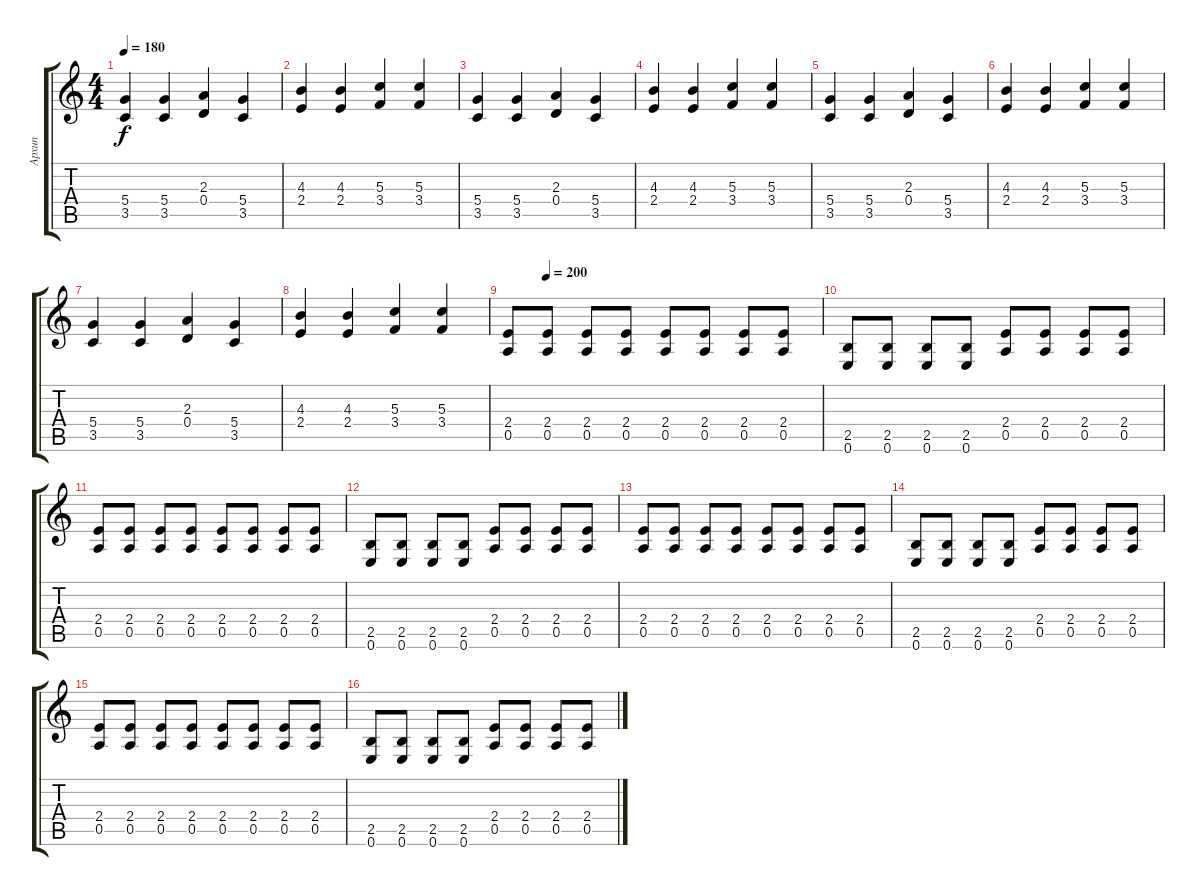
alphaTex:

\track ("Архип" "Архип") {instrument distortionguitar}
\staff {score tabs}
\tuning (E4 B3 G3 D3 A2 E2) {hide}
\ts (4 4)
\tempo 180
\clef g2
\ks c
(5.4 3.5).4{dy f instrument distortionguitar} (5.4 3.5).4 (2.3 0.4).4 (5.4 3.5).4 |
(4.3 2.4).4 (4.3 2.4).4 (5.3 3.4).4 (5.3 3.4).4 |
(5.4 3.5).4 (5.4 3.5).4 (2.3 0.4).4 (5.4 3.5).4 |
(4.3 2.4).4 (4.3 2.4).4 (5.3 3.4).4 (5.3 3.4).4 |
(5.4 3.5).4 (5.4 3.5).4 (2.3 0.4).4 (5.4 3.5).4 |
(4.3 2.4).4 (4.3 2.4).4 (5.3 3.4).4 (5.3 3.4).4 |
(5.4 3.5).4 (5.4 3.5).4 (2.3 0.4).4 (5.4 3.5).4 |
(4.3 2.4).4 (4.3 2.4).4 (5.3 3.4).4 (5.3 3.4).4 |
\tempo (200 0.125)
(2.4 0.5).8 (2.4 0.5).8 (2.4 0.5).8 (2.4 0.5).8 (2.4 0.5).8 (2.4 0.5).8 (2.4 0.5).8 (2.4 0.5).8 |
(2.5 0.6).8 (2.5 0.6).8 (2.5 0.6).8 (2.5 0.6).8 (2.4 0.5).8 (2.4 0.5).8 (2.4 0.5).8 (2.4 0.5).8 |
(2.4 0.5).8 (2.4 0.5).8 (2.4 0.5).8 (2.4 0.5).8 (2.4 0.5).8 (2.4 0.5).8 (2.4 0.5).8 (2.4 0.5).8 |
(2.5 0.6).8 (2.5 0.6).8 (2.5 0.6).8 (2.5 0.6).8 (2.4 0.5).8 (2.4 0.5).8 (2.4 0.5).8 (2.4 0.5).8 |
(2.4 0.5).8 (2.4 0.5).8 (2.4 0.5).8 (2.4 0.5).8 (2.4 0.5).8 (2.4 0.5).8 (2.4 0.5).8 (2.4 0.5).8 |
(2.5 0.6).8 (2.5 0.6).8 (2.5 0.6).8 (2.5 0.6).8 (2.4 0.5).8 (2.4 0.5).8 (2.4 0.5).8 (2.4 0.5).8 |
(2.4 0.5).8 (2.4 0.5).8 (2.4 0.5).8 (2.4 0.5).8 (2.4 0.5).8 (2.4 0.5).8 (2.4 0.5).8 (2.4 0.5).8 |
(2.5 0.6).8 (2.5 0.6).8 (2.5 0.6).8 (2.5 0.6).8 (2.4 0.5).8 (2.4 0.5).8 (2.4 0.5).8 (2.4 0.5).8
